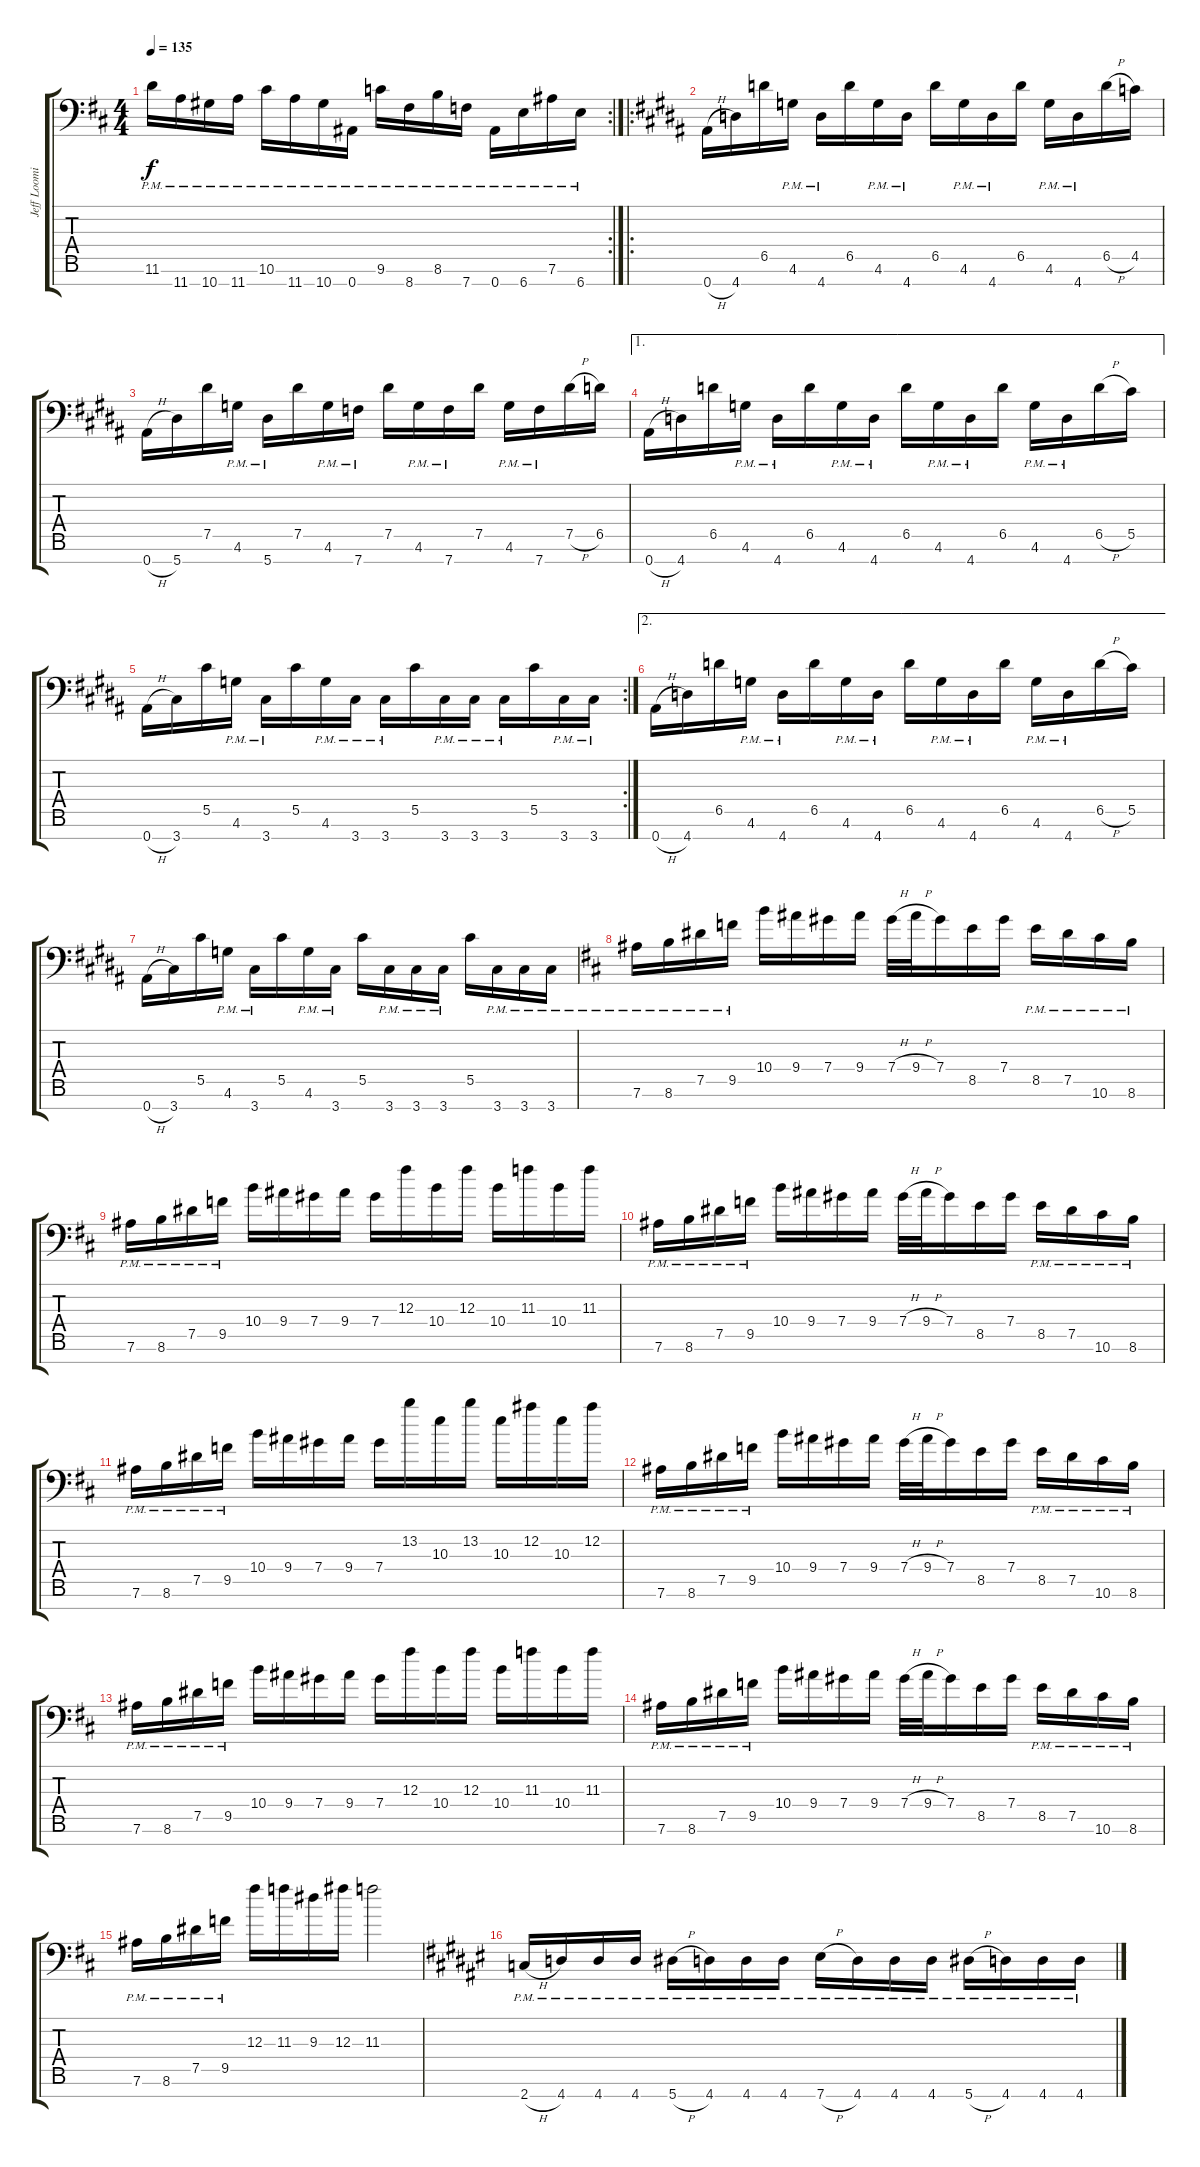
\track ("Jeff Loomis" "Jeff Loomi") {instrument distortionguitar}
\staff {score tabs}
\tuning (Eb4 Bb3 Gb3 Db3 Ab2 Eb2 Bb1) {hide}
\rc 2
\ts (4 4)
\tempo 135
\clef f4
\ks d
11.6{pm}.16{dy f} 11.7{pm}.16 10.7{pm}.16 11.7{pm}.16 10.6{pm}.16 11.7{pm}.16 10.7{pm}.16 0.7{pm}.16 9.6{pm}.16 8.7{pm}.16 8.6{pm}.16 7.7{pm}.16 0.7{pm}.16 6.7{pm}.16 7.6{pm}.16 6.7{pm}.16 |
\ro
\ks b
0.7{h}.16 4.7.16 6.5.16 4.6{pm}.16 4.7{pm}.16 6.5.16 4.6{pm}.16 4.7{pm}.16 6.5.16 4.6{pm}.16 4.7{pm}.16 6.5.16 4.6{pm}.16 4.7{pm}.16 6.5{h}.16 4.5.16 |
0.7{h}.16 5.7.16 7.5.16 4.6{pm}.16 5.7{pm}.16 7.5.16 4.6{pm}.16 7.7{pm}.16 7.5.16 4.6{pm}.16 7.7{pm}.16 7.5.16 4.6{pm}.16 7.7{pm}.16 7.5{h}.16 6.5.16 |
\ae 1
0.7{h}.16 4.7.16 6.5.16 4.6{pm}.16 4.7{pm}.16 6.5.16 4.6{pm}.16 4.7{pm}.16 6.5.16 4.6{pm}.16 4.7{pm}.16 6.5.16 4.6{pm}.16 4.7{pm}.16 6.5{h}.16 5.5.16 |
\rc 2
0.7{h}.16 3.7.16 5.5.16 4.6{pm}.16 3.7{pm}.16 5.5.16 4.6{pm}.16 3.7{pm}.16 3.7{pm}.16 5.5.16 3.7{pm}.16 3.7{pm}.16 3.7{pm}.16 5.5.16 3.7{pm}.16 3.7{pm}.16 |
\ae 2
0.7{h}.16 4.7.16 6.5.16 4.6{pm}.16 4.7{pm}.16 6.5.16 4.6{pm}.16 4.7{pm}.16 6.5.16 4.6{pm}.16 4.7{pm}.16 6.5.16 4.6{pm}.16 4.7{pm}.16 6.5{h}.16 5.5.16 |
0.7{h}.16 3.7.16 5.5.16 4.6{pm}.16 3.7{pm}.16 5.5.16 4.6{pm}.16 3.7{pm}.16 5.5.16 3.7{pm}.16 3.7{pm}.16 3.7{pm}.16 5.5.16 3.7{pm}.16 3.7{pm}.16 3.7{pm}.16 |
\ks d
7.6{pm}.16 8.6{pm}.16 7.5{pm}.16 9.5{pm}.16 10.4.16 9.4.16 7.4.16 9.4.16 7.4{h}.32 9.4{h}.32 7.4.16 8.5.16 7.4.16 8.5{pm}.16 7.5{pm}.16 10.6{pm}.16 8.6{pm}.16 |
7.6{pm}.16 8.6{pm}.16 7.5{pm}.16 9.5{pm}.16 10.4.16 9.4.16 7.4.16 9.4.16 7.4.16 12.3.16 10.4.16 12.3.16 10.4.16 11.3.16 10.4.16 11.3.16 |
7.6{pm}.16 8.6{pm}.16 7.5{pm}.16 9.5{pm}.16 10.4.16 9.4.16 7.4.16 9.4.16 7.4{h}.32 9.4{h}.32 7.4.16 8.5.16 7.4.16 8.5{pm}.16 7.5{pm}.16 10.6{pm}.16 8.6{pm}.16 |
7.6{pm}.16 8.6{pm}.16 7.5{pm}.16 9.5{pm}.16 10.4.16 9.4.16 7.4.16 9.4.16 7.4.16 13.2.16 10.3.16 13.2.16 10.3.16 12.2.16 10.3.16 12.2.16 |
7.6{pm}.16 8.6{pm}.16 7.5{pm}.16 9.5{pm}.16 10.4.16 9.4.16 7.4.16 9.4.16 7.4{h}.32 9.4{h}.32 7.4.16 8.5.16 7.4.16 8.5{pm}.16 7.5{pm}.16 10.6{pm}.16 8.6{pm}.16 |
7.6{pm}.16 8.6{pm}.16 7.5{pm}.16 9.5{pm}.16 10.4.16 9.4.16 7.4.16 9.4.16 7.4.16 12.3.16 10.4.16 12.3.16 10.4.16 11.3.16 10.4.16 11.3.16 |
7.6{pm}.16 8.6{pm}.16 7.5{pm}.16 9.5{pm}.16 10.4.16 9.4.16 7.4.16 9.4.16 7.4{h}.32 9.4{h}.32 7.4.16 8.5.16 7.4.16 8.5{pm}.16 7.5{pm}.16 10.6{pm}.16 8.6{pm}.16 |
7.6{pm}.16 8.6{pm}.16 7.5{pm}.16 9.5{pm}.16 12.3.16 11.3.16 9.3.16 12.3.16 11.3.2 |
\ks f#
2.7{h pm}.16 4.7{pm}.16 4.7{pm}.16 4.7{pm}.16 5.7{h pm}.16 4.7{pm}.16 4.7{pm}.16 4.7{pm}.16 7.7{h pm}.16 4.7{pm}.16 4.7{pm}.16 4.7{pm}.16 5.7{h pm}.16 4.7{pm}.16 4.7{pm}.16 4.7{pm}.16
